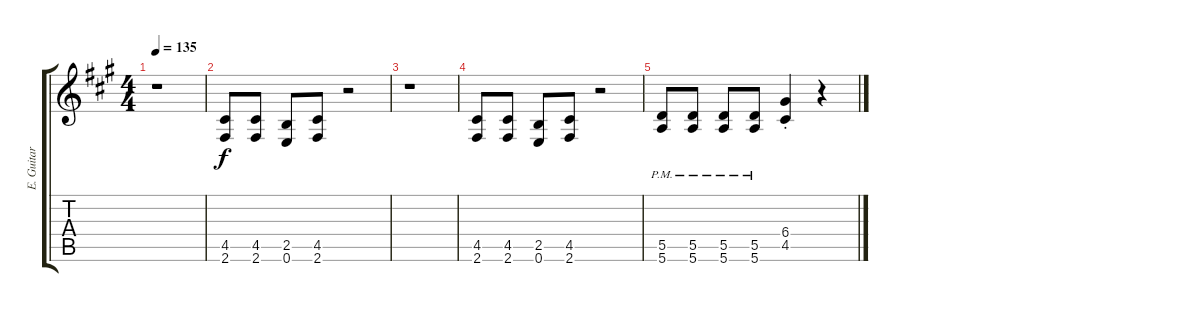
\track ("E. Guitar II" "E. Guitar ") {instrument overdrivenguitar}
\staff {score tabs}
\tuning (E4 B3 G3 D3 A2 E2) {hide}
\ts (4 4)
\tempo 135
\clef g2
\ks a
r.1{dy f} |
(4.5 2.6).8 (4.5 2.6).8 (2.5 0.6).8 (4.5 2.6).8 r.2 |
r.1 |
(4.5 2.6).8 (4.5 2.6).8 (2.5 0.6).8 (4.5 2.6).8 r.2 |
(5.5{pm} 5.6{pm}).8 (5.5{pm} 5.6{pm}).8 (5.5{pm} 5.6{pm}).8 (5.5{pm} 5.6{pm}).8 (6.4{st} 4.5{st}).4 r.4
